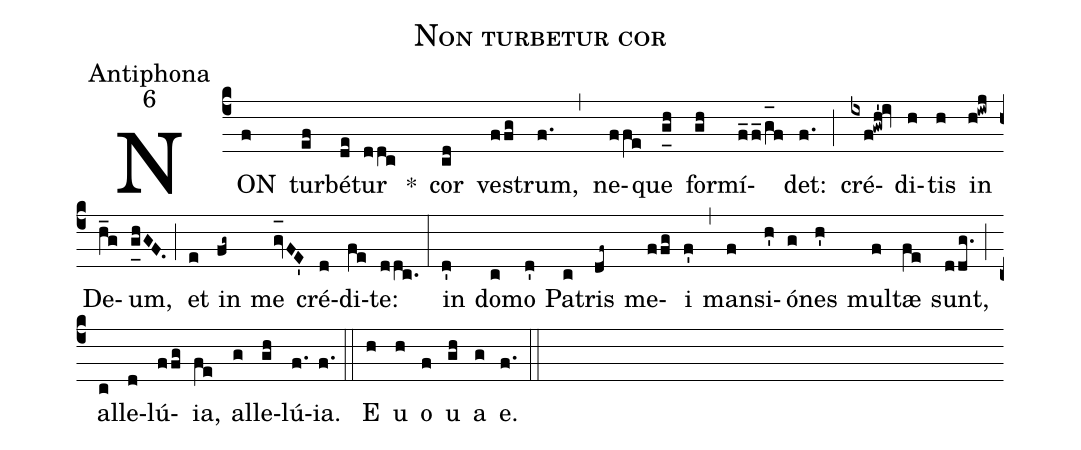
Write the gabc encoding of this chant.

name:Non turbetur cor;
office-part:Antiphona;
mode:6;
%%
(c4) NON(f) tur(ef)bé(de)tur(ddc) <clear>*() cor(cd) ve(ffg)strum,(f.) (,) ne(ffe)que(g_[uh:l]h) for(gh)mí(f_2f_2/g_[oh:h]f)det:(f.) (;) cré(ixf!gwh'!iv)di(h)tis(h) in(h!iwj) De(h_g)um,(g_[uh:l]hGF.) (;) et(e) in(fg~) me(gv_[oh:h]FE') cré(d)di(fe)te:(ddc.) (:) in(d') do(c)mo(d') Pa(c)tris(df~) me(ffg)i(f') (,) man(f)si(h')ó(g)nes(h') mul(f)tæ(fe) sunt,(ddg.) (;) al(c)le(d)lú(ffg){ia},(fe) al(g)le(gh)lú(f.){ia}.(f.) (::) <eu>E(h) u(h) o(f) u(gh) a(g) e.</eu>(f.) (::)
